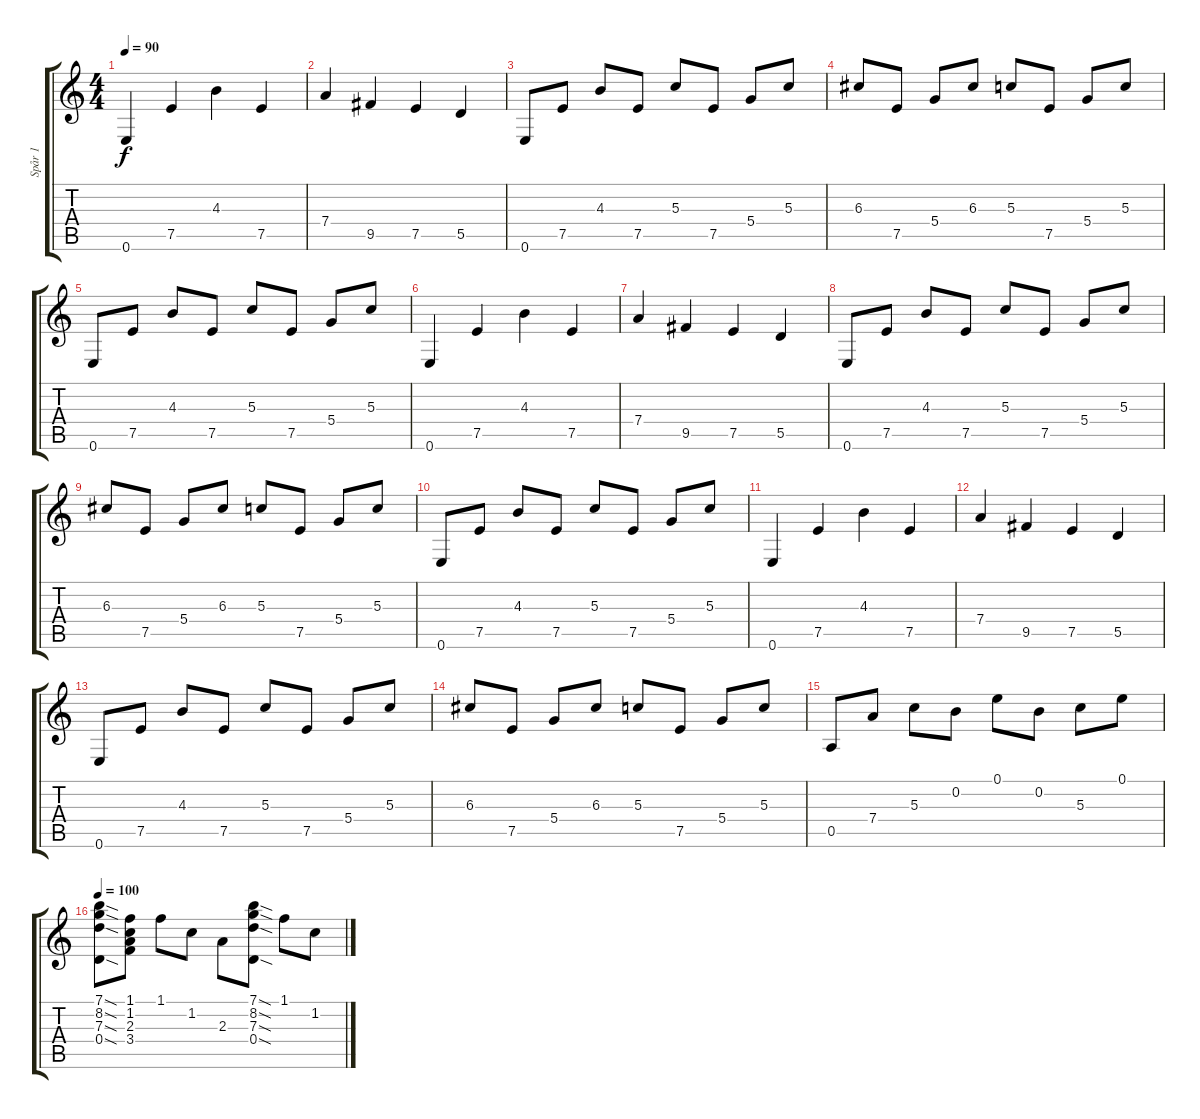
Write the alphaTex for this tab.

\track ("Spår 1" "Spår 1") {instrument electricguitarjazz}
\staff {score tabs}
\tuning (E4 B3 G3 D3 A2 E2) {hide}
\ts (4 4)
\tempo 90
\clef g2
\ks c
0.6.4{dy f} 7.5.4 4.3.4 7.5.4 |
7.4.4 9.5.4 7.5.4 5.5.4 |
0.6.8 7.5.8 4.3.8 7.5.8 5.3.8 7.5.8 5.4.8 5.3.8 |
6.3.8 7.5.8 5.4.8 6.3.8 5.3.8 7.5.8 5.4.8 5.3.8 |
0.6.8{instrument electricguitarjazz} 7.5.8 4.3.8 7.5.8 5.3.8 7.5.8 5.4.8 5.3.8 |
0.6.4 7.5.4 4.3.4 7.5.4 |
7.4.4 9.5.4 7.5.4 5.5.4 |
0.6.8 7.5.8 4.3.8 7.5.8 5.3.8 7.5.8 5.4.8 5.3.8 |
6.3.8 7.5.8 5.4.8 6.3.8 5.3.8 7.5.8 5.4.8 5.3.8 |
0.6.8{instrument electricguitarjazz} 7.5.8 4.3.8 7.5.8 5.3.8 7.5.8 5.4.8 5.3.8 |
0.6.4 7.5.4 4.3.4 7.5.4 |
7.4.4 9.5.4 7.5.4 5.5.4 |
0.6.8 7.5.8 4.3.8 7.5.8 5.3.8 7.5.8 5.4.8 5.3.8 |
6.3.8 7.5.8 5.4.8 6.3.8 5.3.8 7.5.8 5.4.8 5.3.8 |
0.5.8 7.4.8 5.3.8 0.2.8 0.1.8 0.2.8 5.3.8 0.1.8 |
\tempo 100
(7.1{sod} 8.2{sod} 7.3{sod} 0.4{sod}).8{instrument distortionguitar} (1.1 1.2 2.3 3.4).8 1.1.8 1.2.8 2.3.8 (7.1{sod} 8.2{sod} 7.3{sod} 0.4{sod}).8 1.1.8 1.2.8
